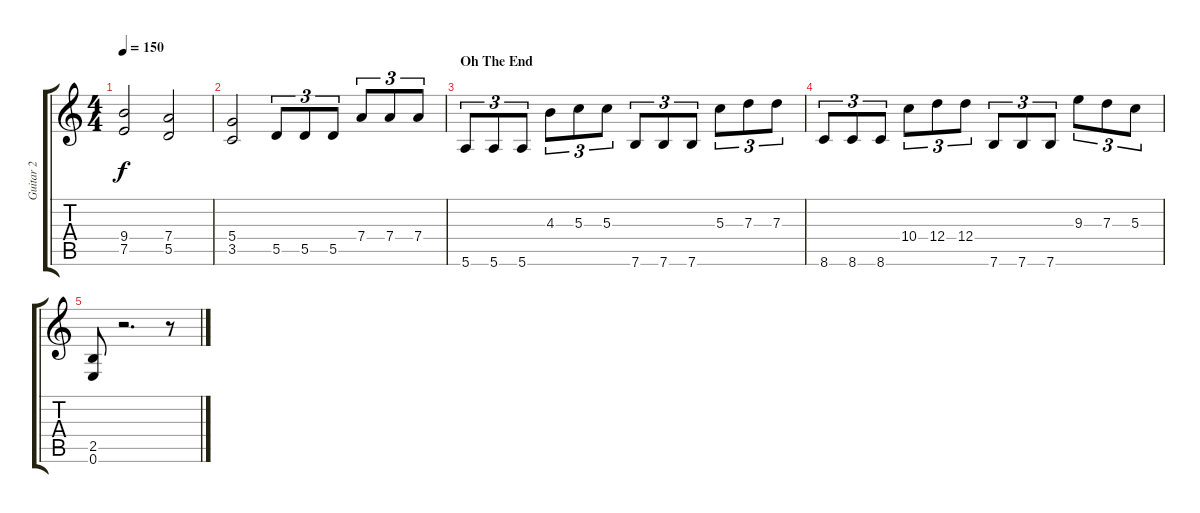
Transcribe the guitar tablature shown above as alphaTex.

\track ("Guitar 2" "Guitar 2") {instrument distortionguitar}
\staff {score tabs}
\tuning (E4 B3 G3 D3 A2 E2) {hide}
\ts (4 4)
\tempo 150
\clef g2
\ks c
(9.4 7.5).2{dy f} (7.4 5.5).2 |
(5.4 3.5).2 5.5.8{tu (3 2)} 5.5.8{tu (3 2)} 5.5.8{tu (3 2)} 7.4.8{tu (3 2)} 7.4.8{tu (3 2)} 7.4.8{tu (3 2)} |
\section ("" "Oh The End")
5.6.8{tu (3 2)} 5.6.8{tu (3 2)} 5.6.8{tu (3 2)} 4.3.8{tu (3 2)} 5.3.8{tu (3 2)} 5.3.8{tu (3 2)} 7.6.8{tu (3 2)} 7.6.8{tu (3 2)} 7.6.8{tu (3 2)} 5.3.8{tu (3 2)} 7.3.8{tu (3 2)} 7.3.8{tu (3 2)} |
8.6.8{tu (3 2)} 8.6.8{tu (3 2)} 8.6.8{tu (3 2)} 10.4.8{tu (3 2)} 12.4.8{tu (3 2)} 12.4.8{tu (3 2)} 7.6.8{tu (3 2)} 7.6.8{tu (3 2)} 7.6.8{tu (3 2)} 9.3.8{tu (3 2)} 7.3.8{tu (3 2)} 5.3.8{tu (3 2)} |
(2.5 0.6).8 r.2{d} r.8
